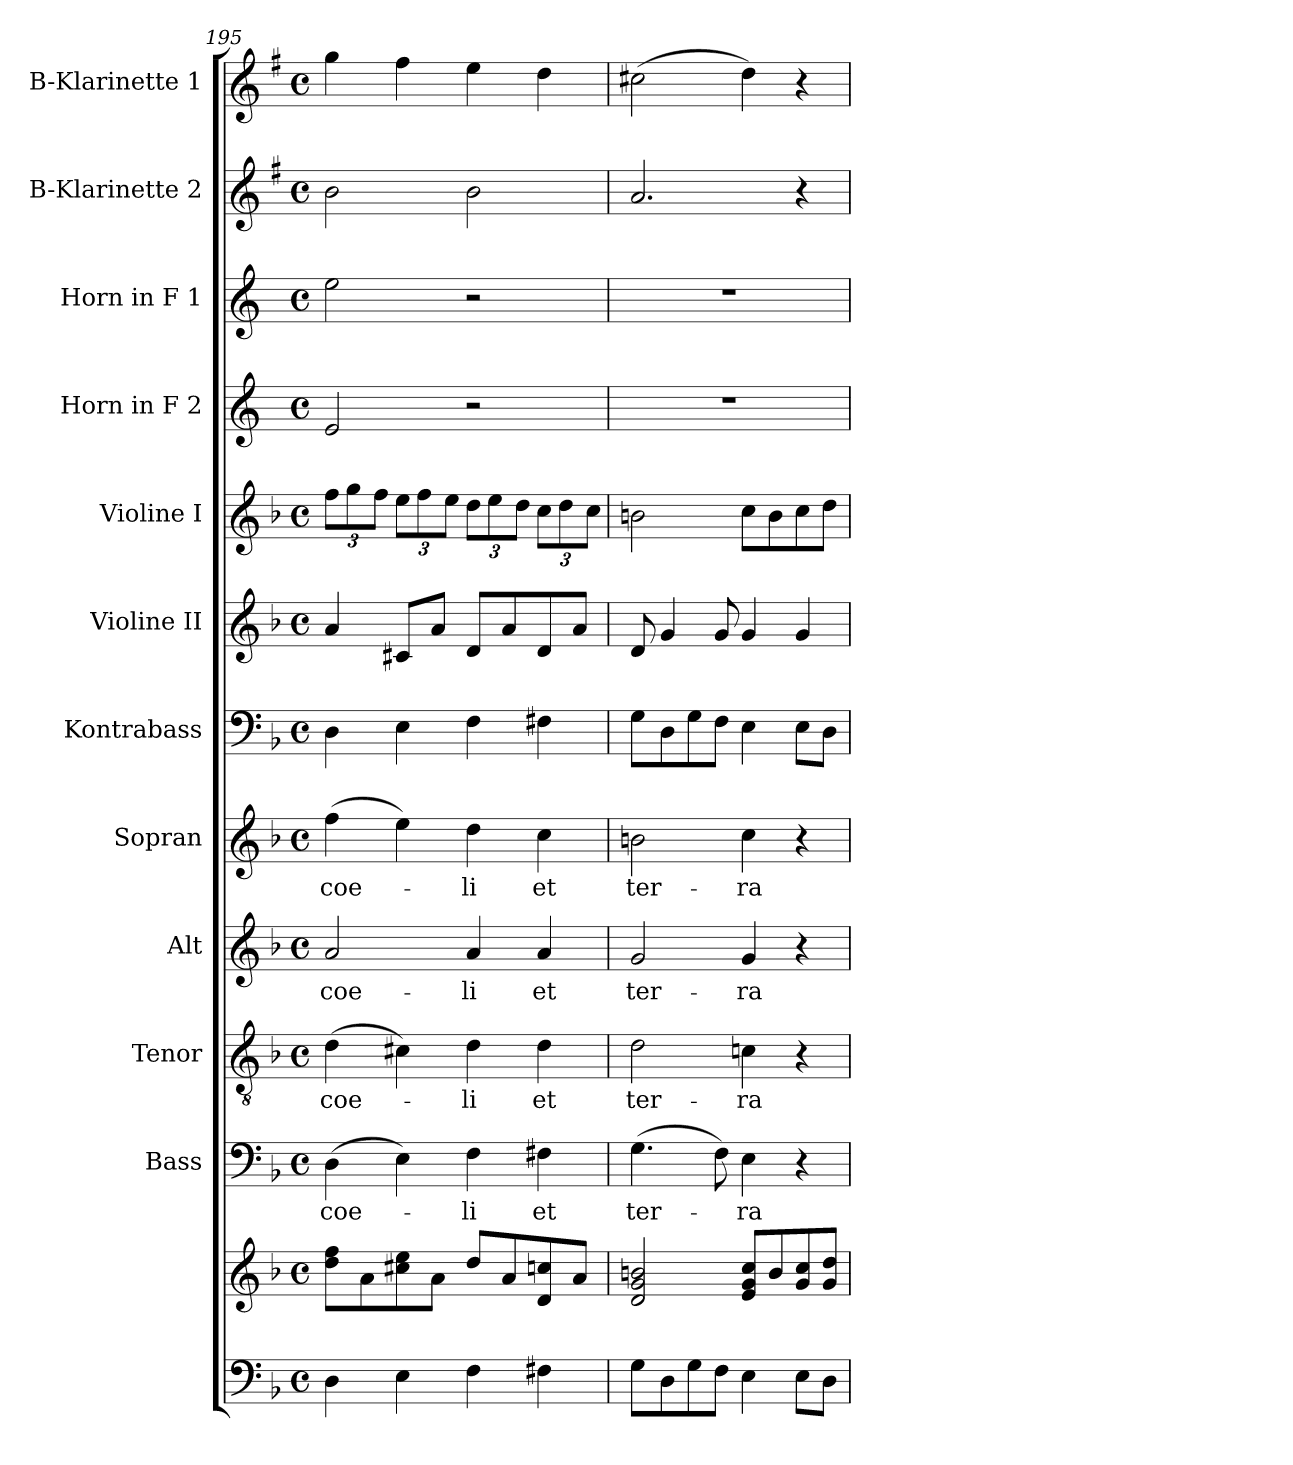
**kern	**kern	**kern	**text	**kern	**text	**kern	**text	**kern	**text	**kern	**kern	**kern	**kern	**kern	**kern	**kern
*part12	*part12	*part11	*part11	*part10	*part10	*part9	*part9	*part8	*part8	*part7	*part6	*part5	*part4	*part3	*part2	*part1
*staff13	*staff12	*staff11	*staff11	*staff10	*staff10	*staff9	*staff9	*staff8	*staff8	*staff7	*staff6	*staff5	*staff4	*staff3	*staff2	*staff1
*	*	*I"Bass	*	*I"Tenor	*	*I"Alt	*	*I"Sopran	*	*I"Kontrabass	*I"Violine II	*I"Violine I	*I"Horn in F 2	*I"Horn in F 1	*I"B-Klarinette 2	*I"B-Klarinette 1
*	*	*I'B.	*	*I'T.	*	*I'A.	*	*I'S.	*	*I'Kb.	*I'Vl. II	*I'Vl. I	*	*	*I'B Kl. 2	*I'B Kl. 1
*clefF4	*clefG2	*clefF4	*	*clefGv2	*	*clefG2	*	*clefG2	*	*clefF4	*clefG2	*clefG2	*clefG2	*clefG2	*clefG2	*clefG2
*	*	*	*	*	*	*	*	*	*	*ITrd7c12	*	*	*ITrd4c7	*ITrd4c7	*ITrd1c2	*ITrd1c2
*k[b-]	*k[b-]	*k[b-]	*	*k[b-]	*	*k[b-]	*	*k[b-]	*	*k[b-]	*k[b-]	*k[b-]	*k[b-]	*k[b-]	*k[b-]	*k[b-]
*F:	*F:	*F:	*	*F:	*	*F:	*	*F:	*	*F:	*F:	*F:	*F:	*F:	*F:	*F:
*M4/4	*M4/4	*M4/4	*	*M4/4	*	*M4/4	*	*M4/4	*	*M4/4	*M4/4	*M4/4	*M4/4	*M4/4	*M4/4	*M4/4
*met(c)	*met(c)	*met(c)	*	*met(c)	*	*met(c)	*	*met(c)	*	*met(c)	*met(c)	*met(c)	*met(c)	*met(c)	*met(c)	*met(c)
=195	=195	=195	=195	=195	=195	=195	=195	=195	=195	=195	=195	=195	=195	=195	=195	=195
!	!	!	!LO:LY:b	!	!LO:LY:b	!	!LO:LY:b	!	!LO:LY:b	!	!	!	!	!	!	!
4D\	8dd\ 8ff\L	(>4D\	coe-	(>4d\	coe-	2a/	coe-	(>4ff\	coe-	4DD\	4a/	12ff\L	2A/	2a\	2a\	4ff\
.	.	.	.	.	.	.	.	.	.	.	.	12gg\	.	.	.	.
.	8a\	.	.	.	.	.	.	.	.	.	.	.	.	.	.	.
.	.	.	.	.	.	.	.	.	.	.	.	12ff\J	.	.	.	.
4E\	8cc#X\ 8ee\	4E\)	.	4c#X\)	.	.	.	4ee\)	.	4EE\	8c#X/L	12ee\L	.	.	.	4ee\
.	.	.	.	.	.	.	.	.	.	.	.	12ff\	.	.	.	.
.	8a\J	.	.	.	.	.	.	.	.	.	8a/J	.	.	.	.	.
.	.	.	.	.	.	.	.	.	.	.	.	12ee\J	.	.	.	.
!	!	!	!LO:LY:b	!	!LO:LY:b	!	!LO:LY:b	!	!LO:LY:b	!	!	!	!	!	!	!
4F\	8dd/L	4F\	-li	4d\	-li	4a/	-li	4dd\	-li	4FF\	8d/L	12dd\L	2r	2r	2a\	4dd\
.	.	.	.	.	.	.	.	.	.	.	.	12ee\	.	.	.	.
.	8a/	.	.	.	.	.	.	.	.	.	8a/	.	.	.	.	.
.	.	.	.	.	.	.	.	.	.	.	.	12dd\J	.	.	.	.
!	!	!	!LO:LY:b	!	!LO:LY:b	!	!LO:LY:b	!	!LO:LY:b	!	!	!	!	!	!	!
4F#X\	8d/ 8ccn/	4F#X\	et	4d\	et	4a/	et	4cc\	et	4FF#X\	8d/	12cc\L	.	.	.	4cc\
.	.	.	.	.	.	.	.	.	.	.	.	12dd\	.	.	.	.
.	8a/J	.	.	.	.	.	.	.	.	.	8a/J	.	.	.	.	.
.	.	.	.	.	.	.	.	.	.	.	.	12cc\J	.	.	.	.
=196	=196	=196	=196	=196	=196	=196	=196	=196	=196	=196	=196	=196	=196	=196	=196	=196
!	!	!	!LO:LY:b	!	!LO:LY:b	!	!LO:LY:b	!	!LO:LY:b	!	!	!	!	!	!	!
8G\L	2d/ 2g/ 2bn/	(>4.G\	ter-	2d\	ter-	2g/	ter-	2bn\	ter-	8GG\L	8d/	2bn\	1r	1r	2.g/	(>2bn\
8D\	.	.	.	.	.	.	.	.	.	8DD\	4g/	.	.	.	.	.
8G\	.	.	.	.	.	.	.	.	.	8GG\	.	.	.	.	.	.
8F\J	.	8F\)	.	.	.	.	.	.	.	8FF\J	8g/	.	.	.	.	.
!	!	!	!LO:LY:b	!	!LO:LY:b	!	!LO:LY:b	!	!LO:LY:b	!	!	!	!	!	!	!
4E\	8e/ 8g/ 8cc/L	4E\	-ra	4cn\	-ra	4g/	-ra	4cc\	-ra	4EE\	4g/	8cc\L	.	.	.	4cc\)
.	8b/	.	.	.	.	.	.	.	.	.	.	8b\	.	.	.	.
8E\L	8g/ 8cc/	4r	.	4r	.	4r	.	4r	.	8EE\L	4g/	8cc\	.	.	4r	4r
8D\J	8g/ 8dd/J	.	.	.	.	.	.	.	.	8DD\J	.	8dd\J	.	.	.	.
=	=	=	=	=	=	=	=	=	=	=	=	=	=	=	=	=
*-	*-	*-	*-	*-	*-	*-	*-	*-	*-	*-	*-	*-	*-	*-	*-	*-
